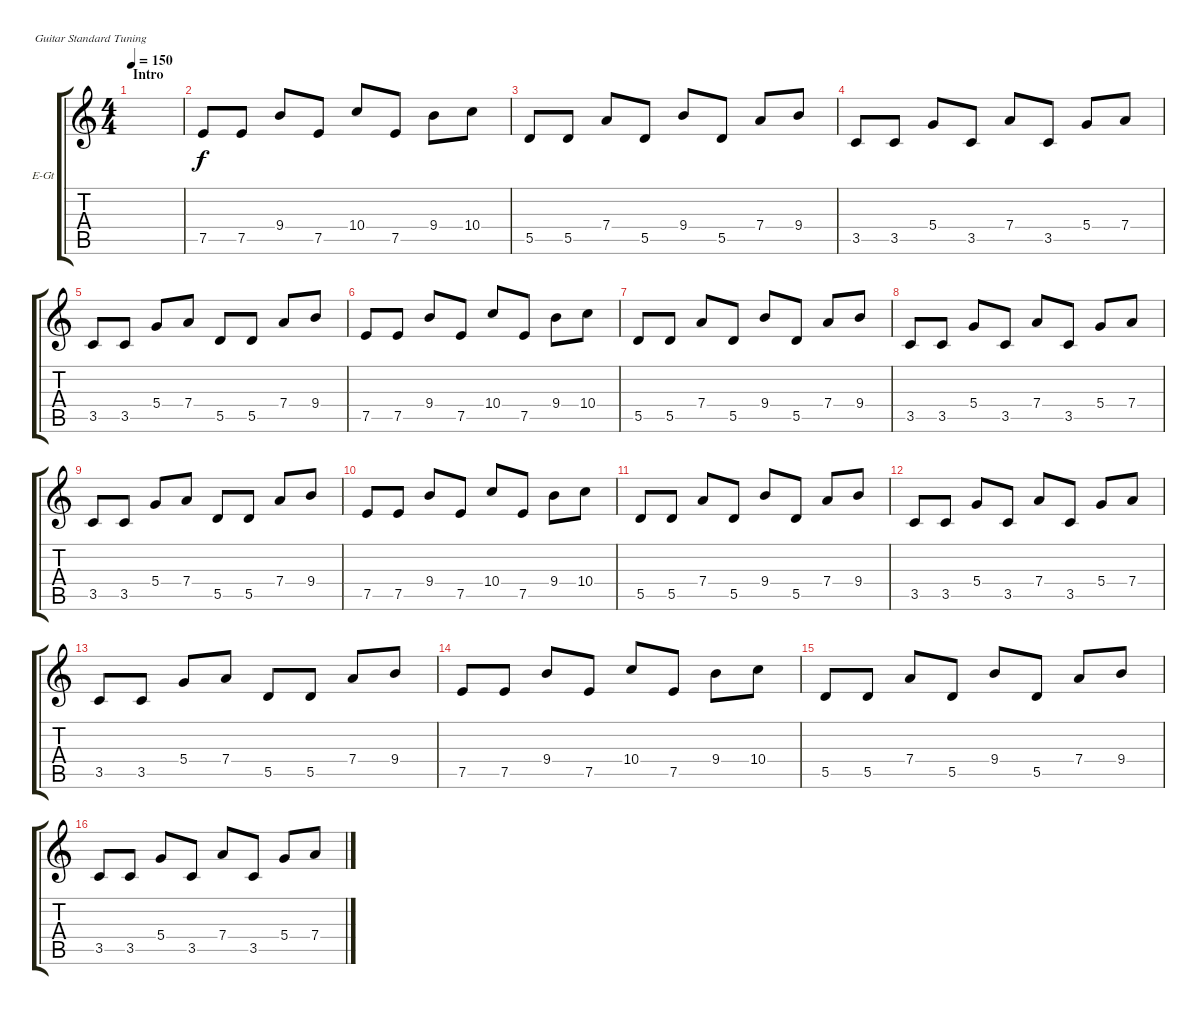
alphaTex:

\defaultSystemsLayout 4
\bracketExtendMode groupsimilarinstruments
\firstSystemTrackNameOrientation horizontal
\otherSystemsTrackNameOrientation horizontal
\track ("Vova" "E-Gt") {instrument distortionguitar}
\staff {score tabs}
\tuning (E4 B3 G3 D3 A2 E2)
\ts (4 4)
\section ("" "Intro")
\tempo 150
\clef g2
\ks c
|
7.5.8 7.5.8 9.4.8 7.5.8 10.4.8 7.5.8 9.4.8 10.4.8 |
5.5.8 5.5.8 7.4.8 5.5.8 9.4.8 5.5.8 7.4.8 9.4.8 |
3.5.8 3.5.8 5.4.8 3.5.8 7.4.8 3.5.8 5.4.8 7.4.8 |
3.5.8 3.5.8 5.4.8 7.4.8 5.5.8 5.5.8 7.4.8 9.4.8 |
7.5.8 7.5.8 9.4.8 7.5.8 10.4.8 7.5.8 9.4.8 10.4.8 |
5.5.8 5.5.8 7.4.8 5.5.8 9.4.8 5.5.8 7.4.8 9.4.8 |
3.5.8 3.5.8 5.4.8 3.5.8 7.4.8 3.5.8 5.4.8 7.4.8 |
3.5.8 3.5.8 5.4.8 7.4.8 5.5.8 5.5.8 7.4.8 9.4.8 |
7.5.8 7.5.8 9.4.8 7.5.8 10.4.8 7.5.8 9.4.8 10.4.8 |
5.5.8 5.5.8 7.4.8 5.5.8 9.4.8 5.5.8 7.4.8 9.4.8 |
3.5.8 3.5.8 5.4.8 3.5.8 7.4.8 3.5.8 5.4.8 7.4.8 |
3.5.8 3.5.8 5.4.8 7.4.8 5.5.8 5.5.8 7.4.8 9.4.8 |
7.5.8 7.5.8 9.4.8 7.5.8 10.4.8 7.5.8 9.4.8 10.4.8 |
5.5.8 5.5.8 7.4.8 5.5.8 9.4.8 5.5.8 7.4.8 9.4.8 |
3.5.8 3.5.8 5.4.8 3.5.8 7.4.8 3.5.8 5.4.8 7.4.8
